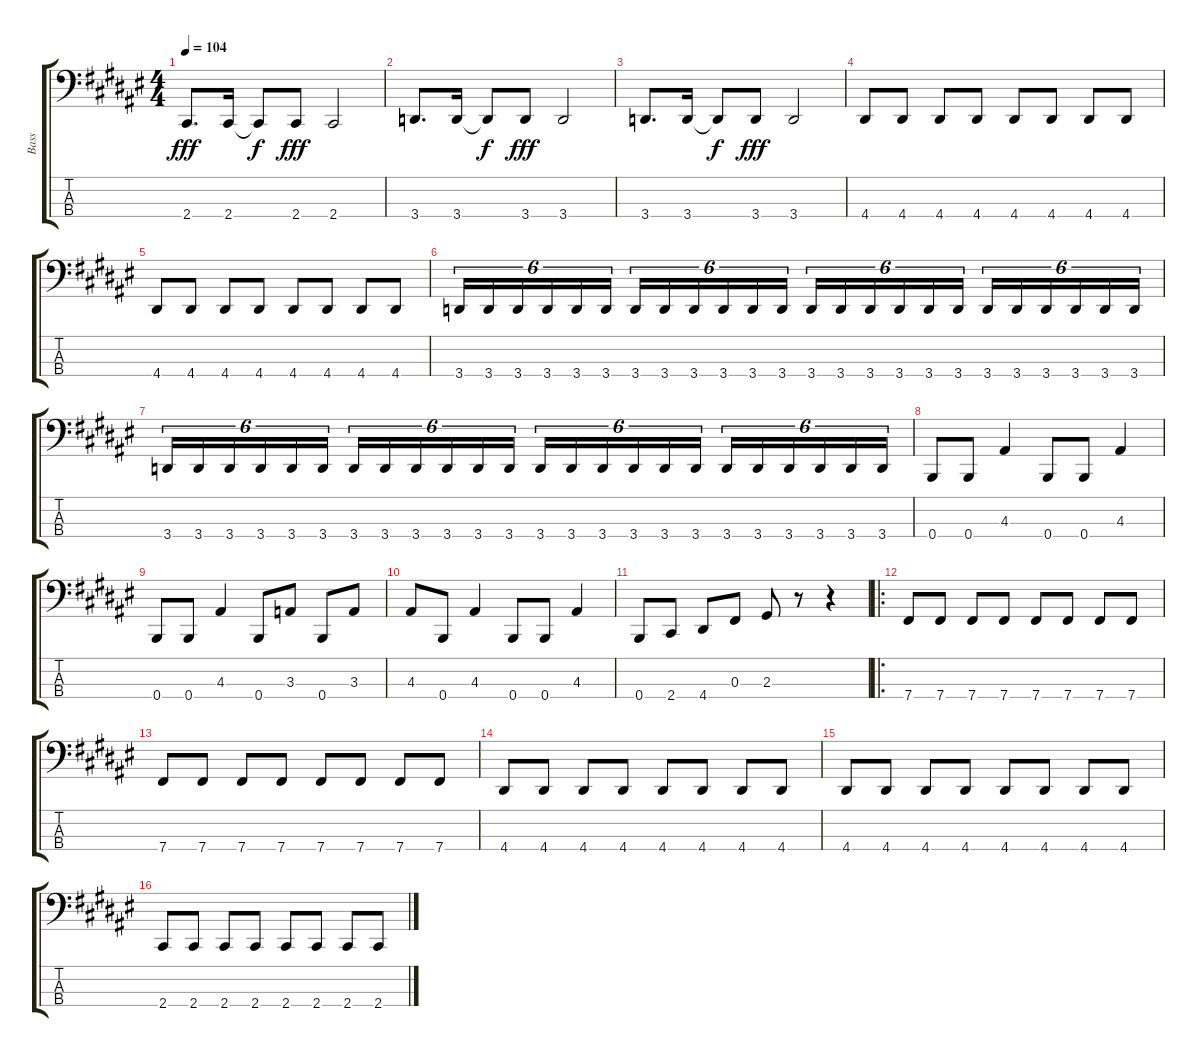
\track ("Bass" "Bass") {instrument electricbasspick}
\staff {score tabs}
\tuning (E2 B1 Gb1 B0) {hide}
\ts (4 4)
\tempo 104
\clef f4
\ks f#
2.4.8{d dy fff} 2.4.16 2.4{t}.8{dy f} 2.4.8{dy fff} 2.4.2 |
3.4.8{d} 3.4.16 3.4{t}.8{dy f} 3.4.8{dy fff} 3.4.2 |
3.4.8{d} 3.4.16 3.4{t}.8{dy f} 3.4.8{dy fff} 3.4.2 |
4.4.8 4.4.8 4.4.8 4.4.8 4.4.8 4.4.8 4.4.8 4.4.8 |
4.4.8 4.4.8 4.4.8 4.4.8 4.4.8 4.4.8 4.4.8 4.4.8 |
3.4.16{tu (6 4)} 3.4.16{tu (6 4)} 3.4.16{tu (6 4)} 3.4.16{tu (6 4)} 3.4.16{tu (6 4)} 3.4.16{tu (6 4)} 3.4.16{tu (6 4)} 3.4.16{tu (6 4)} 3.4.16{tu (6 4)} 3.4.16{tu (6 4)} 3.4.16{tu (6 4)} 3.4.16{tu (6 4)} 3.4.16{tu (6 4)} 3.4.16{tu (6 4)} 3.4.16{tu (6 4)} 3.4.16{tu (6 4)} 3.4.16{tu (6 4)} 3.4.16{tu (6 4)} 3.4.16{tu (6 4)} 3.4.16{tu (6 4)} 3.4.16{tu (6 4)} 3.4.16{tu (6 4)} 3.4.16{tu (6 4)} 3.4.16{tu (6 4)} |
3.4.16{tu (6 4)} 3.4.16{tu (6 4)} 3.4.16{tu (6 4)} 3.4.16{tu (6 4)} 3.4.16{tu (6 4)} 3.4.16{tu (6 4)} 3.4.16{tu (6 4)} 3.4.16{tu (6 4)} 3.4.16{tu (6 4)} 3.4.16{tu (6 4)} 3.4.16{tu (6 4)} 3.4.16{tu (6 4)} 3.4.16{tu (6 4)} 3.4.16{tu (6 4)} 3.4.16{tu (6 4)} 3.4.16{tu (6 4)} 3.4.16{tu (6 4)} 3.4.16{tu (6 4)} 3.4.16{tu (6 4)} 3.4.16{tu (6 4)} 3.4.16{tu (6 4)} 3.4.16{tu (6 4)} 3.4.16{tu (6 4)} 3.4.16{tu (6 4)} |
0.4.8 0.4.8 4.3.4 0.4.8 0.4.8 4.3.4 |
0.4.8 0.4.8 4.3.4 0.4.8 3.3.8 0.4.8 3.3.8 |
4.3.8 0.4.8 4.3.4 0.4.8 0.4.8 4.3.4 |
0.4.8 2.4.8 4.4.8 0.3.8 2.3.8 r.8 r.4 |
\ro
7.4.8 7.4.8 7.4.8 7.4.8 7.4.8 7.4.8 7.4.8 7.4.8 |
7.4.8 7.4.8 7.4.8 7.4.8 7.4.8 7.4.8 7.4.8 7.4.8 |
4.4.8 4.4.8 4.4.8 4.4.8 4.4.8 4.4.8 4.4.8 4.4.8 |
4.4.8 4.4.8 4.4.8 4.4.8 4.4.8 4.4.8 4.4.8 4.4.8 |
2.4.8 2.4.8 2.4.8 2.4.8 2.4.8 2.4.8 2.4.8 2.4.8
